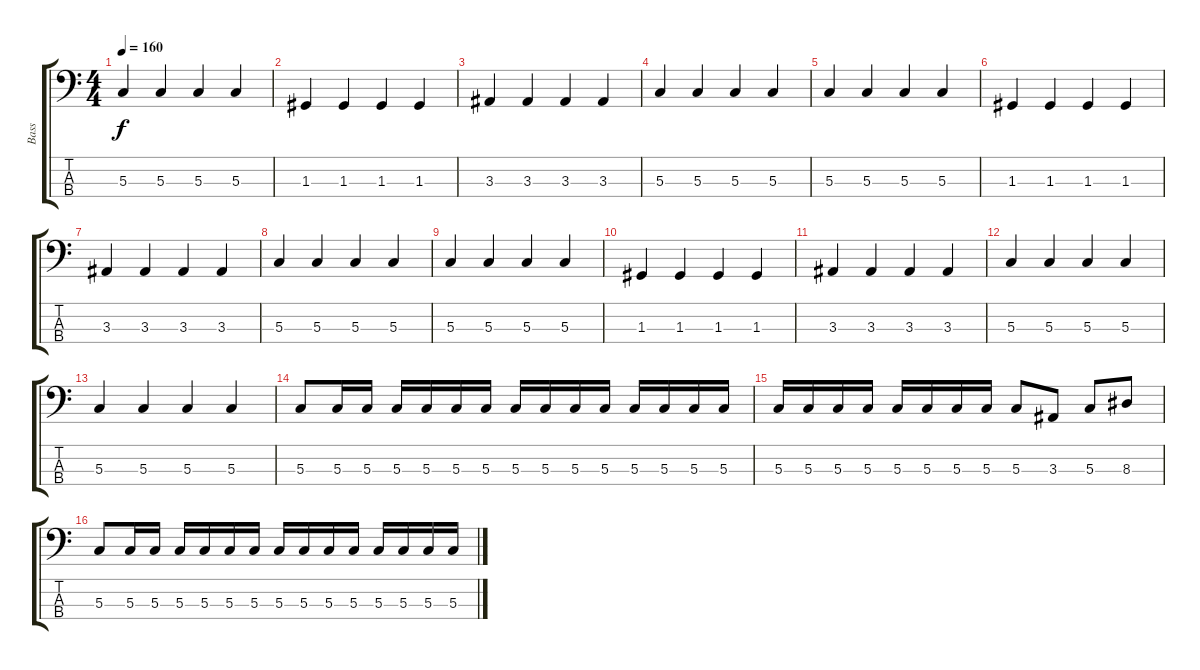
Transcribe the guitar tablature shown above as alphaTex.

\track ("Bass" "Bass") {instrument electricbasspick}
\staff {score tabs}
\tuning (F2 C2 G1 C1) {hide}
\ts (4 4)
\tempo 160
\clef f4
\ks c
5.3.4{dy f} 5.3.4 5.3.4 5.3.4 |
1.3.4 1.3.4 1.3.4 1.3.4 |
3.3.4 3.3.4 3.3.4 3.3.4 |
5.3.4 5.3.4 5.3.4 5.3.4 |
5.3.4 5.3.4 5.3.4 5.3.4 |
1.3.4 1.3.4 1.3.4 1.3.4 |
3.3.4 3.3.4 3.3.4 3.3.4 |
5.3.4 5.3.4 5.3.4 5.3.4 |
5.3.4 5.3.4 5.3.4 5.3.4 |
1.3.4 1.3.4 1.3.4 1.3.4 |
3.3.4 3.3.4 3.3.4 3.3.4 |
5.3.4 5.3.4 5.3.4 5.3.4 |
5.3.4 5.3.4 5.3.4 5.3.4 |
5.3.8 5.3.16 5.3.16 5.3.16 5.3.16 5.3.16 5.3.16 5.3.16 5.3.16 5.3.16 5.3.16 5.3.16 5.3.16 5.3.16 5.3.16 |
5.3.16 5.3.16 5.3.16 5.3.16 5.3.16 5.3.16 5.3.16 5.3.16 5.3.8 3.3.8 5.3.8 8.3.8 |
5.3.8 5.3.16 5.3.16 5.3.16 5.3.16 5.3.16 5.3.16 5.3.16 5.3.16 5.3.16 5.3.16 5.3.16 5.3.16 5.3.16 5.3.16
